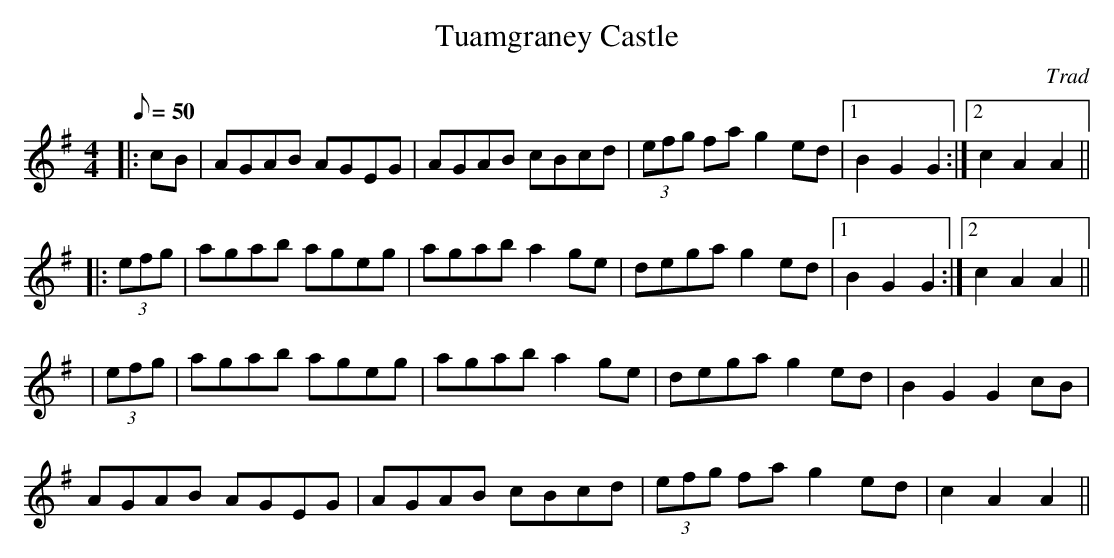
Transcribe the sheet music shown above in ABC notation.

X:1
T:Tuamgraney Castle
M:4/4
L:1/8
Q:50
C:Trad
K:G
|:cB|AGAB AGEG|AGAB cBcd|(3efg fa g2 ed |1 B2 G2 G2:|2 c2 A2 A2||
|:(3efg |agab ageg | agab a2 ge | dega g2 ed |1 B2 G2 G2:|2 c2 A2 A2||
|(3efg | agab ageg | agab a2 ge | dega g2 ed|B2 G2 G2 cB|
AGAB AGEG|AGAB cBcd|(3efg fa g2 ed | c2 A2 A2||
